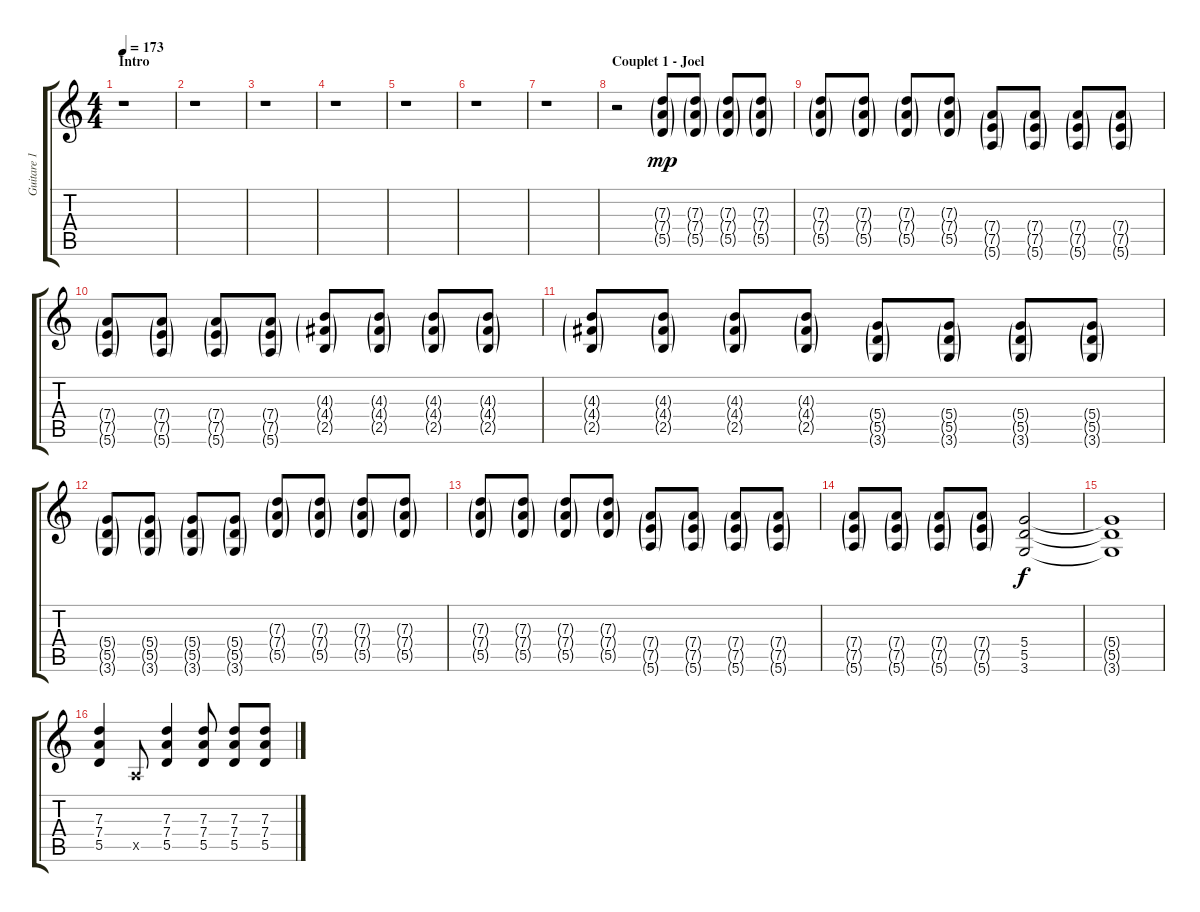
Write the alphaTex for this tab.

\track ("Guitare 1" "Guitare 1") {instrument distortionguitar}
\staff {score tabs}
\tuning (E4 B3 G3 D3 A2 E2) {hide}
\ts (4 4)
\section ("" "Intro")
\tempo 173
\clef g2
\ks c
r.1{dy mp instrument distortionguitar} |
r.1 |
r.1 |
r.1 |
r.1 |
r.1 |
r.1 |
\section ("" "Couplet 1 - Joel")
r.2 (7.3{g} 7.4{g} 5.5{g}).8{volume 11} (7.3{g} 7.4{g} 5.5{g}).8 (7.3{g} 7.4{g} 5.5{g}).8 (7.3{g} 7.4{g} 5.5{g}).8 |
(7.3{g} 7.4{g} 5.5{g}).8 (7.3{g} 7.4{g} 5.5{g}).8 (7.3{g} 7.4{g} 5.5{g}).8 (7.3{g} 7.4{g} 5.5{g}).8 (7.4{g} 7.5{g} 5.6{g}).8 (7.4{g} 7.5{g} 5.6{g}).8 (7.4{g} 7.5{g} 5.6{g}).8 (7.4{g} 7.5{g} 5.6{g}).8 |
(7.4{g} 7.5{g} 5.6{g}).8 (7.4{g} 7.5{g} 5.6{g}).8 (7.4{g} 7.5{g} 5.6{g}).8 (7.4{g} 7.5{g} 5.6{g}).8 (4.3{g} 4.4{g} 2.5{g}).8 (4.3{g} 4.4{g} 2.5{g}).8 (4.3{g} 4.4{g} 2.5{g}).8 (4.3{g} 4.4{g} 2.5{g}).8 |
(4.3{g} 4.4{g} 2.5{g}).8 (4.3{g} 4.4{g} 2.5{g}).8 (4.3{g} 4.4{g} 2.5{g}).8 (4.3{g} 4.4{g} 2.5{g}).8 (5.4{g} 5.5{g} 3.6{g}).8 (5.4{g} 5.5{g} 3.6{g}).8 (5.4{g} 5.5{g} 3.6{g}).8 (5.4{g} 5.5{g} 3.6{g}).8 |
(5.4{g} 5.5{g} 3.6{g}).8 (5.4{g} 5.5{g} 3.6{g}).8 (5.4{g} 5.5{g} 3.6{g}).8 (5.4{g} 5.5{g} 3.6{g}).8 (7.3{g} 7.4{g} 5.5{g}).8 (7.3{g} 7.4{g} 5.5{g}).8 (7.3{g} 7.4{g} 5.5{g}).8 (7.3{g} 7.4{g} 5.5{g}).8 |
(7.3{g} 7.4{g} 5.5{g}).8 (7.3{g} 7.4{g} 5.5{g}).8 (7.3{g} 7.4{g} 5.5{g}).8 (7.3{g} 7.4{g} 5.5{g}).8 (7.4{g} 7.5{g} 5.6{g}).8 (7.4{g} 7.5{g} 5.6{g}).8 (7.4{g} 7.5{g} 5.6{g}).8 (7.4{g} 7.5{g} 5.6{g}).8 |
(7.4{g} 7.5{g} 5.6{g}).8 (7.4{g} 7.5{g} 5.6{g}).8 (7.4{g} 7.5{g} 5.6{g}).8 (7.4{g} 7.5{g} 5.6{g}).8 (5.4 5.5 3.6).2{dy f} |
(5.4{t} 5.5{t} 3.6{t}).1 |
(7.3 7.4 5.5).4{volume 9} 0.5{x}.8 (7.3 7.4 5.5).4 (7.3 7.4 5.5).8 (7.3 7.4 5.5).8 (7.3 7.4 5.5).8
